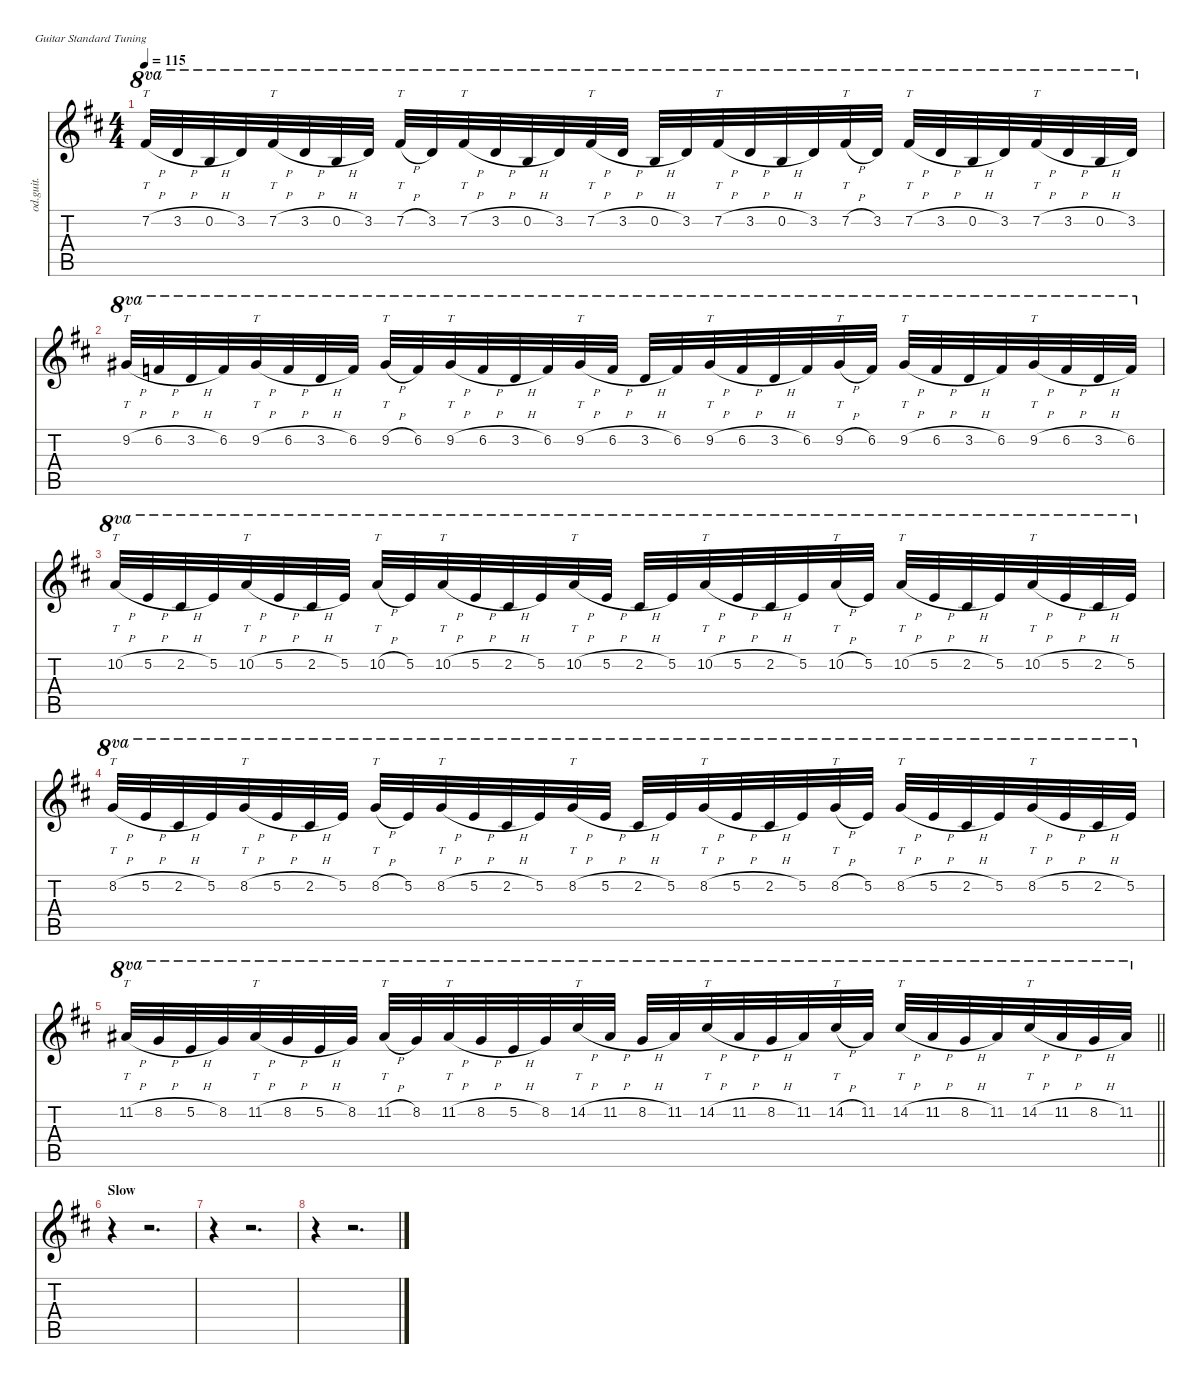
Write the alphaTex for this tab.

\defaultSystemsLayout 4
\hideDynamics
\bracketExtendMode nobrackets
\track ("Jason Dubs" "od.guit.") {instrument overdrivenguitar}
\staff {score tabs}
\tuning (E4 B3 G3 D3 A2 E2)
\ts (4 4)
\tempo 115
\clef g2
\ks bminor
7.2{h acc #}.32{tt ot 8va dy f} 3.2{h acc forcenatural}.32{ot 8va} 0.2{h acc forcenatural}.32{ot 8va} 3.2{acc forcenatural}.32{ot 8va} 7.2{h acc #}.32{tt ot 8va} 3.2{h acc forcenatural}.32{ot 8va} 0.2{h acc forcenatural}.32{ot 8va} 3.2{acc forcenatural}.32{ot 8va} 7.2{h acc #}.32{tt ot 8va} 3.2{acc forcenatural}.32{ot 8va} 7.2{h acc #}.32{tt ot 8va} 3.2{h acc forcenatural}.32{ot 8va} 0.2{h acc forcenatural}.32{ot 8va} 3.2{acc forcenatural}.32{ot 8va} 7.2{h acc #}.32{tt ot 8va} 3.2{h acc forcenatural}.32{ot 8va} 0.2{h acc forcenatural}.32{ot 8va} 3.2{acc forcenatural}.32{ot 8va} 7.2{h acc #}.32{tt ot 8va} 3.2{h acc forcenatural}.32{ot 8va} 0.2{h acc forcenatural}.32{ot 8va} 3.2{acc forcenatural}.32{ot 8va} 7.2{h acc #}.32{tt ot 8va} 3.2{acc forcenatural}.32{ot 8va} 7.2{h acc #}.32{tt ot 8va} 3.2{h acc forcenatural}.32{ot 8va} 0.2{h acc forcenatural}.32{ot 8va} 3.2{acc forcenatural}.32{ot 8va} 7.2{h acc #}.32{tt ot 8va} 3.2{h acc forcenatural}.32{ot 8va} 0.2{h acc forcenatural}.32{ot 8va} 3.2{acc forcenatural}.32{ot 8va} |
9.2{h acc #}.32{tt ot 8va} 6.2{h acc forcenatural}.32{ot 8va} 3.2{h acc forcenatural}.32{ot 8va} 6.2{acc forcenatural}.32{ot 8va} 9.2{h acc #}.32{tt ot 8va} 6.2{h acc forcenatural}.32{ot 8va} 3.2{h acc forcenatural}.32{ot 8va} 6.2{acc forcenatural}.32{ot 8va} 9.2{h acc #}.32{tt ot 8va} 6.2{acc forcenatural}.32{ot 8va} 9.2{h acc #}.32{tt ot 8va} 6.2{h acc forcenatural}.32{ot 8va} 3.2{h acc forcenatural}.32{ot 8va} 6.2{acc forcenatural}.32{ot 8va} 9.2{h acc #}.32{tt ot 8va} 6.2{h acc forcenatural}.32{ot 8va} 3.2{h acc forcenatural}.32{ot 8va} 6.2{acc forcenatural}.32{ot 8va} 9.2{h acc #}.32{tt ot 8va} 6.2{h acc forcenatural}.32{ot 8va} 3.2{h acc forcenatural}.32{ot 8va} 6.2{acc forcenatural}.32{ot 8va} 9.2{h acc #}.32{tt ot 8va} 6.2{acc forcenatural}.32{ot 8va} 9.2{h acc #}.32{tt ot 8va} 6.2{h acc forcenatural}.32{ot 8va} 3.2{h acc forcenatural}.32{ot 8va} 6.2{acc forcenatural}.32{ot 8va} 9.2{h acc #}.32{tt ot 8va} 6.2{h acc forcenatural}.32{ot 8va} 3.2{h acc forcenatural}.32{ot 8va} 6.2{acc forcenatural}.32{ot 8va} |
10.2{h acc forcenatural}.32{tt ot 8va} 5.2{h acc forcenatural}.32{ot 8va} 2.2{h acc #}.32{ot 8va} 5.2{acc forcenatural}.32{ot 8va} 10.2{h acc forcenatural}.32{tt ot 8va} 5.2{h acc forcenatural}.32{ot 8va} 2.2{h acc #}.32{ot 8va} 5.2{acc forcenatural}.32{ot 8va} 10.2{h acc forcenatural}.32{tt ot 8va} 5.2{acc forcenatural}.32{ot 8va} 10.2{h acc forcenatural}.32{tt ot 8va} 5.2{h acc forcenatural}.32{ot 8va} 2.2{h acc #}.32{ot 8va} 5.2{acc forcenatural}.32{ot 8va} 10.2{h acc forcenatural}.32{tt ot 8va} 5.2{h acc forcenatural}.32{ot 8va} 2.2{h acc #}.32{ot 8va} 5.2{acc forcenatural}.32{ot 8va} 10.2{h acc forcenatural}.32{tt ot 8va} 5.2{h acc forcenatural}.32{ot 8va} 2.2{h acc #}.32{ot 8va} 5.2{acc forcenatural}.32{ot 8va} 10.2{h acc forcenatural}.32{tt ot 8va} 5.2{acc forcenatural}.32{ot 8va} 10.2{h acc forcenatural}.32{tt ot 8va} 5.2{h acc forcenatural}.32{ot 8va} 2.2{h acc #}.32{ot 8va} 5.2{acc forcenatural}.32{ot 8va} 10.2{h acc forcenatural}.32{tt ot 8va} 5.2{h acc forcenatural}.32{ot 8va} 2.2{h acc #}.32{ot 8va} 5.2{acc forcenatural}.32{ot 8va} |
8.2{h acc forcenatural}.32{tt ot 8va} 5.2{h acc forcenatural}.32{ot 8va} 2.2{h acc #}.32{ot 8va} 5.2{acc forcenatural}.32{ot 8va} 8.2{h acc forcenatural}.32{tt ot 8va} 5.2{h acc forcenatural}.32{ot 8va} 2.2{h acc #}.32{ot 8va} 5.2{acc forcenatural}.32{ot 8va} 8.2{h acc forcenatural}.32{tt ot 8va} 5.2{acc forcenatural}.32{ot 8va} 8.2{h acc forcenatural}.32{tt ot 8va} 5.2{h acc forcenatural}.32{ot 8va} 2.2{h acc #}.32{ot 8va} 5.2{acc forcenatural}.32{ot 8va} 8.2{h acc forcenatural}.32{tt ot 8va} 5.2{h acc forcenatural}.32{ot 8va} 2.2{h acc #}.32{ot 8va} 5.2{acc forcenatural}.32{ot 8va} 8.2{h acc forcenatural}.32{tt ot 8va} 5.2{h acc forcenatural}.32{ot 8va} 2.2{h acc #}.32{ot 8va} 5.2{acc forcenatural}.32{ot 8va} 8.2{h acc forcenatural}.32{tt ot 8va} 5.2{acc forcenatural}.32{ot 8va} 8.2{h acc forcenatural}.32{tt ot 8va} 5.2{h acc forcenatural}.32{ot 8va} 2.2{h acc #}.32{ot 8va} 5.2{acc forcenatural}.32{ot 8va} 8.2{h acc forcenatural}.32{tt ot 8va} 5.2{h acc forcenatural}.32{ot 8va} 2.2{h acc #}.32{ot 8va} 5.2{acc forcenatural}.32{ot 8va} |
\barLineRight lightlight
11.2{h acc #}.32{tt ot 8va} 8.2{h acc forcenatural}.32{ot 8va} 5.2{h acc forcenatural}.32{ot 8va} 8.2{acc forcenatural}.32{ot 8va} 11.2{h acc #}.32{tt ot 8va} 8.2{h acc forcenatural}.32{ot 8va} 5.2{h acc forcenatural}.32{ot 8va} 8.2{acc forcenatural}.32{ot 8va} 11.2{h acc #}.32{tt ot 8va} 8.2{acc forcenatural}.32{ot 8va} 11.2{h acc #}.32{tt ot 8va} 8.2{h acc forcenatural}.32{ot 8va} 5.2{h acc forcenatural}.32{ot 8va} 8.2{acc forcenatural}.32{ot 8va} 14.2{h acc #}.32{tt ot 8va} 11.2{h acc #}.32{ot 8va} 8.2{h acc forcenatural}.32{ot 8va} 11.2{acc #}.32{ot 8va} 14.2{h acc #}.32{tt ot 8va} 11.2{h acc #}.32{ot 8va} 8.2{h acc forcenatural}.32{ot 8va} 11.2{acc #}.32{ot 8va} 14.2{h acc #}.32{tt ot 8va} 11.2{acc #}.32{ot 8va} 14.2{h acc #}.32{tt ot 8va} 11.2{h acc #}.32{ot 8va} 8.2{h acc forcenatural}.32{ot 8va} 11.2{acc #}.32{ot 8va} 14.2{h acc #}.32{tt ot 8va} 11.2{h acc #}.32{ot 8va} 8.2{h acc forcenatural}.32{ot 8va} 11.2{acc #}.32{ot 8va} |
\section ("" "Slow")
r.4 r.2{d} |
r.4 r.2{d} |
r.4 r.2{d}
